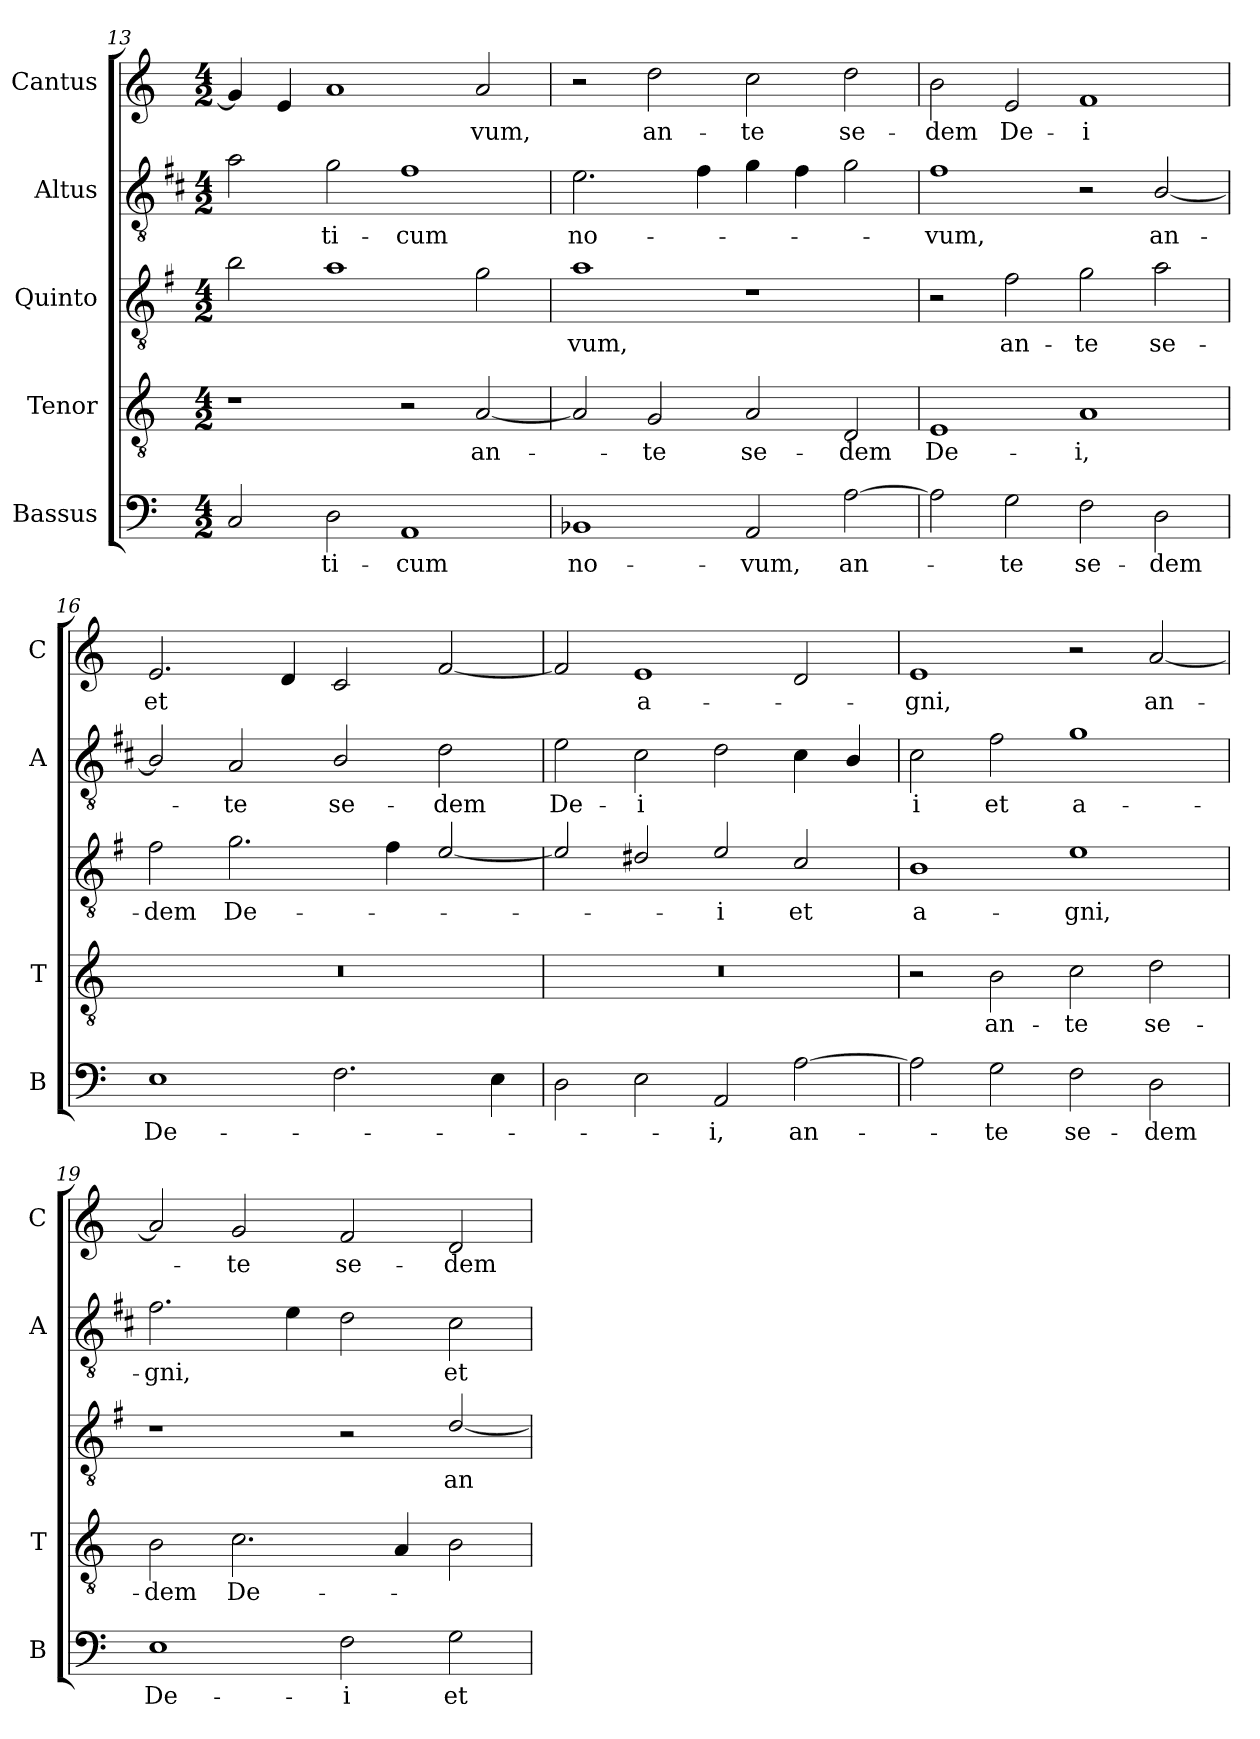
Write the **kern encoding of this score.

**kern	**text	**kern	**text	**kern	**text	**kern	**text	**kern	**text
*part5	*part5	*part4	*part4	*part3	*part3	*part2	*part2	*part1	*part1
*staff5	*staff5	*staff4	*staff4	*staff3	*staff3	*staff2	*staff2	*staff1	*staff1
*I"Bassus	*	*I"Tenor	*	*I"Quinto	*	*I"Altus	*	*I"Cantus	*
*I'B	*	*I'T	*	*	*	*I'A	*	*I'C	*
*clefF4	*	*clefGv2	*	*clefGv2	*	*clefGv2	*	*clefG2	*
*	*	*	*	*ITrd4c7	*	*ITrd1c2	*	*	*
*k[]	*	*k[]	*	*k[]	*	*k[]	*	*k[]	*
*C:	*	*C:	*	*C:	*	*C:	*	*C:	*
*M4/2	*	*M4/2	*	*M4/2	*	*M4/2	*	*M4/2	*
=13	=13	=13	=13	=13	=13	=13	=13	=13	=13
2C/	.	1r	.	2e\	.	2g\	.	4g/]	.
.	.	.	.	.	.	.	.	4e/	.
!	!LO:LY:b	!	!	!	!	!	!LO:LY:b	!	!
2D\	-ti-	.	.	1d	.	2f\	-ti-	1a	.
!	!LO:LY:b	!	!	!	!	!	!LO:LY:b	!	!
1AA	-cum	2r	.	.	.	1e	-cum	.	.
!	!	!	!LO:LY:b	!	!	!	!	!	!LO:LY:b
.	.	[2A/	an-	2c\	.	.	.	2a/	-vum,
=14	=14	=14	=14	=14	=14	=14	=14	=14	=14
!	!LO:LY:b	!	!	!	!LO:LY:b	!	!LO:LY:b	!	!
1BB-X	no-	2A/]	.	1d	-vum,	2.d\	no-	2r	.
!	!	!	!LO:LY:b	!	!	!	!	!	!LO:LY:b
.	.	2G/	-te	.	.	.	.	2dd\	an-
.	.	.	.	.	.	4e\	.	.	.
!	!LO:LY:b	!	!LO:LY:b	!	!	!	!	!	!LO:LY:b
2AA/	-vum,	2A/	se-	1r	.	4f\	.	2cc\	-te
.	.	.	.	.	.	4e\	.	.	.
!	!LO:LY:b	!	!LO:LY:b	!	!	!	!	!	!LO:LY:b
[2A\	an-	2D/	-dem	.	.	2f\	.	2dd\	se-
!!LO:PB:g=z
=15	=15	=15	=15	=15	=15	=15	=15	=15	=15
!	!	!	!LO:LY:b	!	!	!	!LO:LY:b	!	!LO:LY:b
2A\]	.	1E	De-	2r	.	1e	-vum,	2b\	-dem
!	!LO:LY:b	!	!	!	!LO:LY:b	!	!	!	!LO:LY:b
2G\	-te	.	.	2B\	an-	.	.	2e/	De-
!	!LO:LY:b	!	!LO:LY:b	!	!LO:LY:b	!	!	!	!LO:LY:b
2F\	se-	1A	-i,	2c\	-te	2r	.	1f	-i
!	!LO:LY:b	!	!	!	!LO:LY:b	!	!LO:LY:b	!	!
2D\	-dem	.	.	2d\	se-	[2A/	an-	.	.
=16	=16	=16	=16	=16	=16	=16	=16	=16	=16
!	!LO:LY:b	!	!	!	!LO:LY:b	!	!	!	!LO:LY:b
1E	De-	0r	.	2B\	-dem	2A/]	.	2.e/	et
!	!	!	!	!	!LO:LY:b	!	!LO:LY:b	!	!
.	.	.	.	2.c\	De-	2G/	-te	.	.
.	.	.	.	.	.	.	.	4d/	.
!	!	!	!	!	!	!	!LO:LY:b	!	!
2.F\	.	.	.	.	.	2A/	se-	2c/	.
.	.	.	.	4B\	.	.	.	.	.
!	!	!	!	!	!	!	!LO:LY:b	!	!
.	.	.	.	[2A/	.	2c\	-dem	[2f/	.
4E\	.	.	.	.	.	.	.	.	.
=17	=17	=17	=17	=17	=17	=17	=17	=17	=17
!	!	!	!	!	!	!	!LO:LY:b	!	!
2D\	.	0r	.	2A/]	.	2d\	De-	2f/]	.
!	!	!	!	!	!	!	!LO:LY:b	!	!LO:LY:b
2E\	.	.	.	2G#X/	.	2B\	-i	1e	a-
!	!LO:LY:b	!	!	!	!LO:LY:b	!	!	!	!
2AA/	-i,	.	.	2A/	-i	2c\	.	.	.
!	!LO:LY:b	!	!	!	!LO:LY:b	!	!	!	!
[2A\	an-	.	.	2F/	et	4B\	.	2d/	.
.	.	.	.	.	.	4A/	.	.	.
=18	=18	=18	=18	=18	=18	=18	=18	=18	=18
!	!	!	!	!	!LO:LY:b	!	!LO:LY:b	!	!LO:LY:b
2A\]	.	2r	.	1E	a-	2B\	i	1e	-gni,
!	!LO:LY:b	!	!LO:LY:b	!	!	!	!LO:LY:b	!	!
2G\	-te	2B\	an-	.	.	2e\	et	.	.
!	!LO:LY:b	!	!LO:LY:b	!	!LO:LY:b	!	!LO:LY:b	!	!
2F\	se-	2c\	-te	1A	-gni,	1f	a-	2r	.
!	!LO:LY:b	!	!LO:LY:b	!	!	!	!	!	!LO:LY:b
2D\	-dem	2d\	se-	.	.	.	.	[2a/	an-
=19	=19	=19	=19	=19	=19	=19	=19	=19	=19
!	!LO:LY:b	!	!LO:LY:b	!	!	!	!LO:LY:b	!	!
1E	De-	2B\	-dem	1r	.	2.e\	-gni,	2a/]	.
!	!	!	!LO:LY:b	!	!	!	!	!	!LO:LY:b
.	.	2.c\	De-	.	.	.	.	2g/	-te
.	.	.	.	.	.	4d\	.	.	.
!	!LO:LY:b	!	!	!	!	!	!	!	!LO:LY:b
2F\	-i	.	.	2r	.	2c\	.	2f/	se-
.	.	4A/	.	.	.	.	.	.	.
!	!LO:LY:b	!	!	!	!LO:LY:b	!	!LO:LY:b	!	!LO:LY:b
2G\	et	2B\	.	[2G/	an-	2B\	et	2d/	-dem
=	=	=	=	=	=	=	=	=	=
*-	*-	*-	*-	*-	*-	*-	*-	*-	*-
